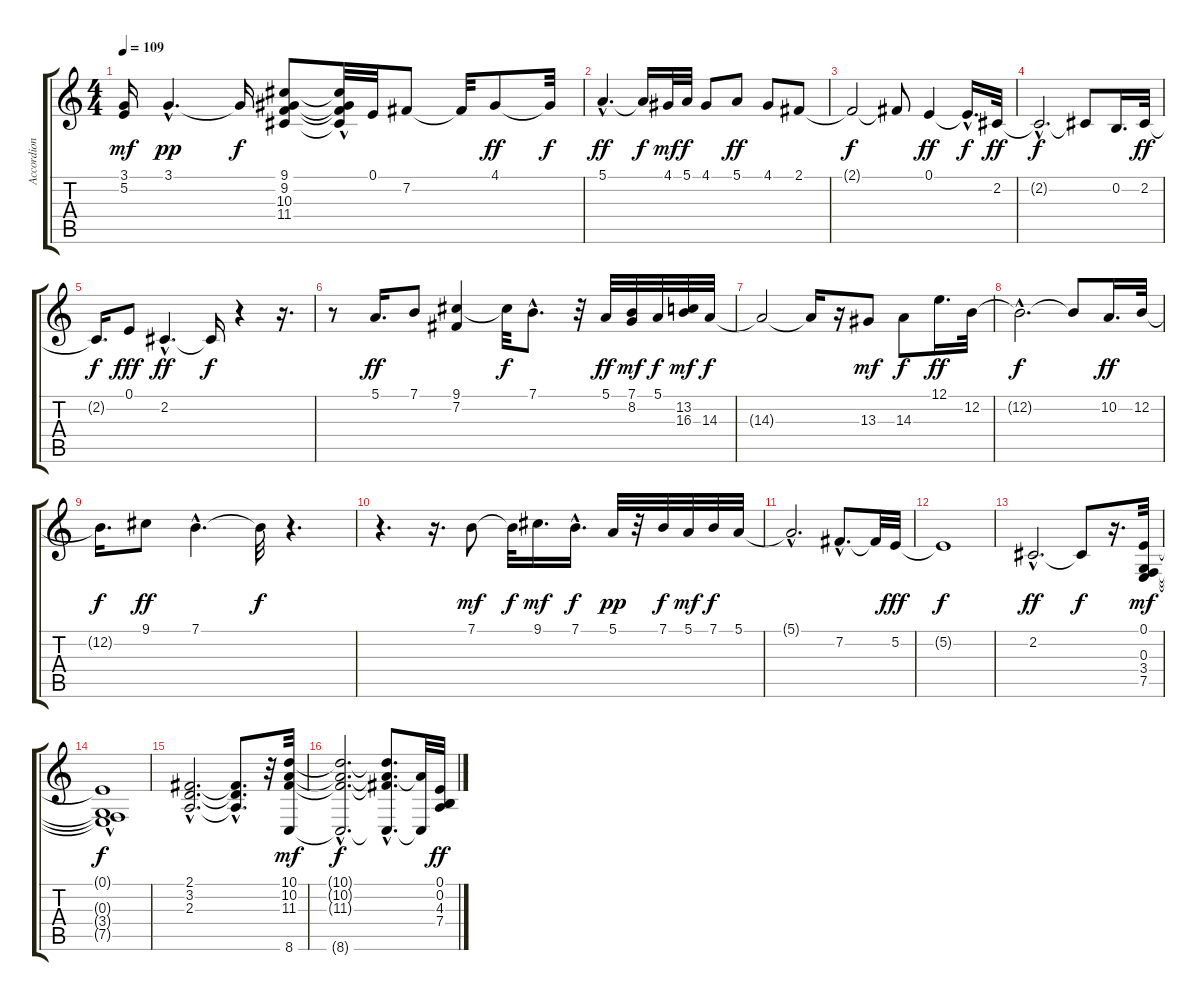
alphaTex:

\track ("Accordion" "Accordion") {instrument accordion}
\staff {score tabs}
\tuning (E4 B3 G3 D3 A2 E2) {hide}
\ts (4 4)
\tempo 109
\clef g2
\ks c
(3.1 5.2).16{dy mf} 3.1{hac}.4{d dy pp} 3.1{t}.16{dy f} (9.1 9.2 10.3 11.4).8 (9.1{hac t} 9.2{t} 10.3{hac t} 11.4{hac t}).32 0.1.32 7.2.8 7.2{t}.32 4.1.8{dy ff} 4.1{t}.32{dy f} |
5.1{hac}.4{d dy ff} 5.1{t}.16{dy f} 4.1.32{dy mf} 5.1.32{dy f} 4.1.8 5.1.8{dy ff} 4.1.8 2.1.8 |
2.1{t}.2{dy f} 2.1{t}.8 0.1.4{dy ff} 0.1{hac t}.16{d dy f} 2.2.32{dy ff} |
2.2{hac t}.2{d dy f} 2.2{t}.8 0.2.16{d} 2.2.32{dy ff} |
2.2{t}.16{d dy f} 0.1.8{dy fff} 2.2{hac}.4{d dy ff} 2.2{t}.16{dy f} r.4 r.16{d} |
r.8 5.1.16{d dy ff} 7.1.8 (9.1 7.2).4 9.1{t}.32{dy f} 7.1{hac}.8{d} r.32 5.1.32{dy ff} (7.1 8.2).32{dy mf} 5.1.32{dy f} (13.2 16.3).32{dy mf} 14.3.32{dy f} |
14.3{t}.2 14.3{t}.16 r.16 13.3.8{dy mf} 14.3.8{dy f} 12.1.16{d dy ff} 12.2.32 |
12.2{hac t}.2{d dy f} 12.2{t}.8 10.2.16{d dy ff} 12.2.32 |
12.2{t}.16{d dy f} 9.1.8{dy ff} 7.1{hac}.4{d} 7.1{t}.32{dy f} r.4{d} |
r.4{d} r.16{d} 7.1.8{dy mf} 7.1{t}.32{dy f} 9.1.16{d dy mf} 7.1{hac}.16{d dy f} 5.1.32{dy pp} r.32 7.1.32{dy f} 5.1.32{dy mf} 7.1.32{dy f} 5.1.32 |
5.1{hac t}.2{d} 7.2{hac}.8{d} 7.2{t}.32 5.2.32{dy fff} |
5.2{t}.1{dy f} |
2.2{hac}.2{d dy ff} 2.2{t}.8{dy f} r.16{d} (0.1 0.3 3.4 7.5).32{dy mf volume 6} |
(0.1{hac t} 0.3{t} 3.4{hac t} 7.5{t}).1{dy f} |
(2.1{hac} 3.2{hac} 2.3{hac}).2{d volume 6} (2.1{hac t} 3.2{hac t} 2.3{hac t}).8{d} r.32 (10.1 10.2 11.3 8.6).32{dy mf volume 6} |
(10.1{hac t} 10.2{hac t} 11.3{hac t} 8.6{hac t}).2{d dy f} (10.1{hac t} 10.2{hac t} 11.3{t} 8.6{hac t}).8{d} (10.2{t} 8.6{t}).32 (0.1 0.2 4.3 7.4).32{dy ff volume 5}
